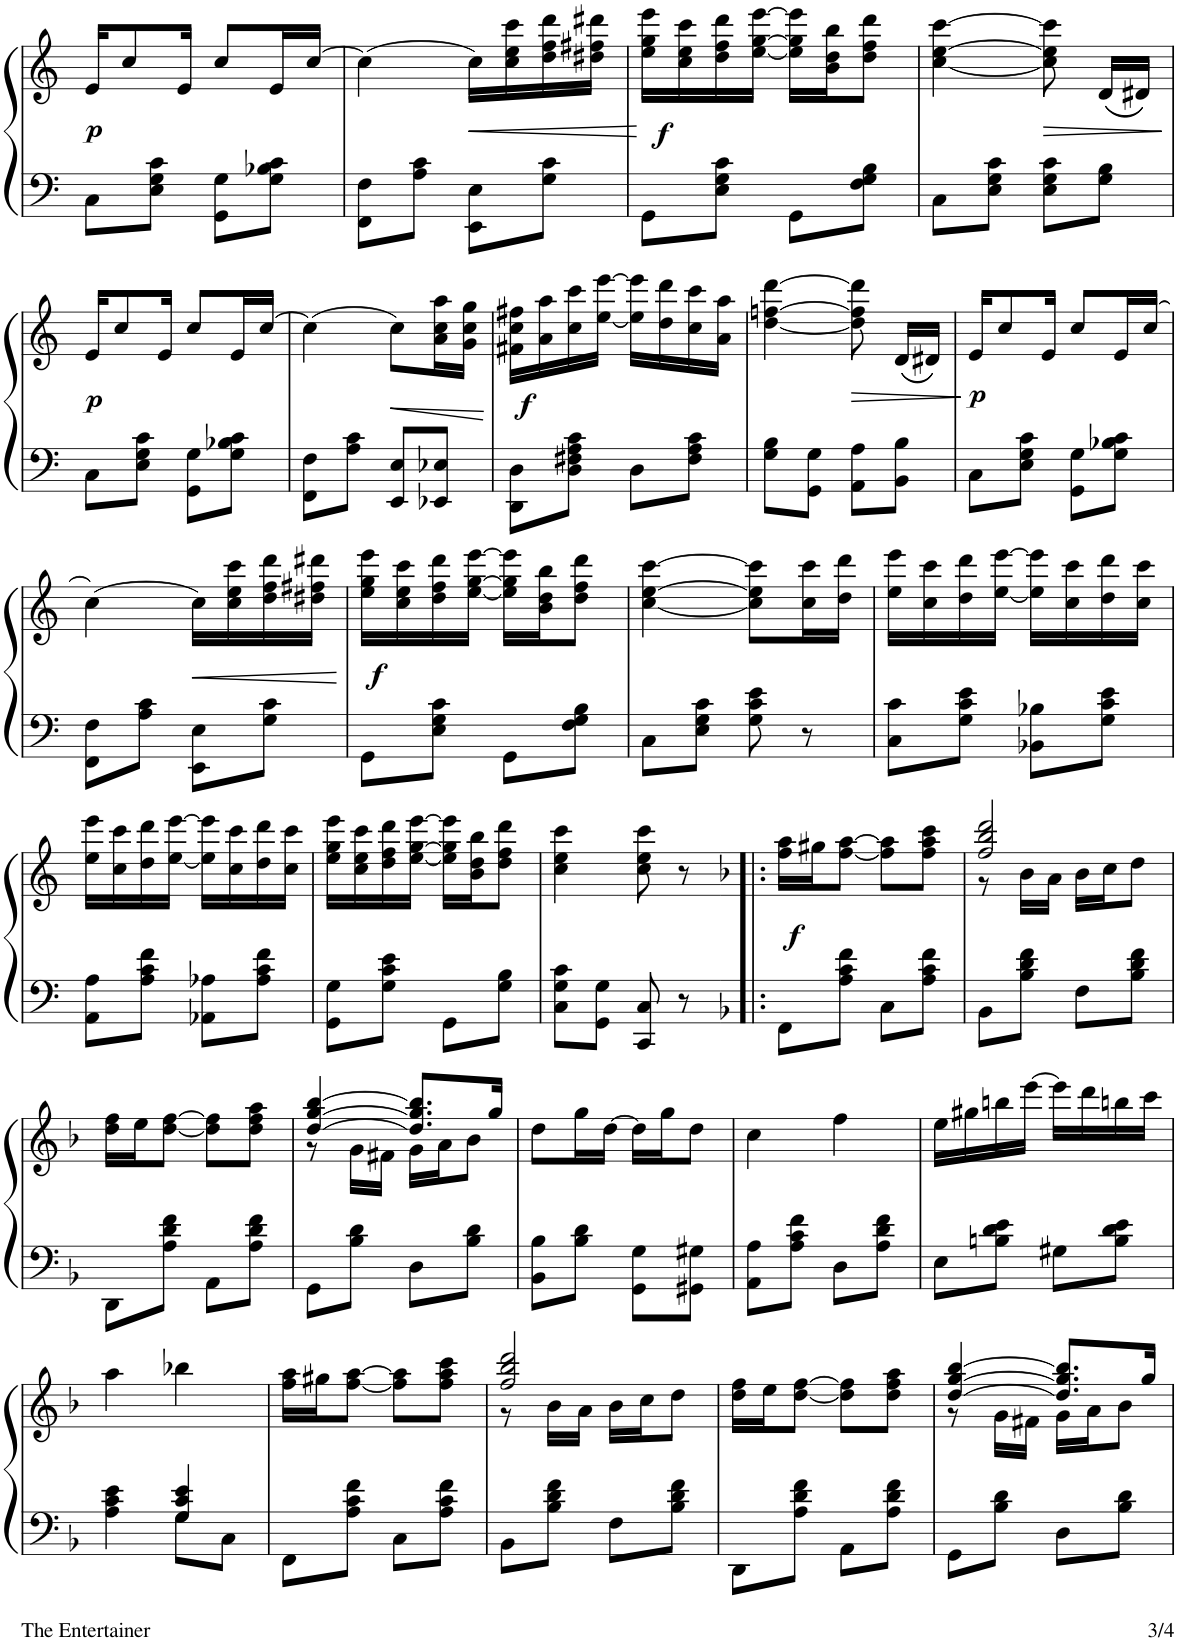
**kern	**kern	**dynam
*part1	*part1	*part1
*staff2	*staff1	*staff1/2
*I"Piano	*	*
*I'Pno	*	*
!!LO:PB:g=z
*clefF4	*clefG2	*
*k[]	*k[]	*
*M2/4	*M2/4	*
=39	=39	=39
!	!	!LO:DY:b
8C\L	16e/KL	p
.	8cc/	.
8E\ 8G\ 8c\J	.	.
.	16e/Jk	.
8GG\ 8G\L	8cc/L	.
8G\ 8B-X\ 8c\J	16e/L	.
.	[16cc/JJ	.
=40	=40	=40
8FF\ 8F\L	4cc\_	.
8A\ 8c\J	.	.
!	!	!LO:HP:b
8EE\ 8E\L	16cc\LL]	<
.	16cc\ 16ee\ 16ccc\	.
8G\ 8c\J	16dd\ 16ff\ 16ddd\	.
.	16dd#X\ 16ff#X\ 16ddd#X\JJ	.
=41	=41	=41
!	!	!LO:DY:b
8GG\L	16ee\ 16gg\ 16eee\LL	f
.	16cc\ 16ee\ 16ccc\	[
8E\ 8G\ 8c\J	16dd\ 16ff\ 16ddd\	.
.	[16ee\ [16gg\ [16eee\JJ	.
8GG\L	16ee\] 16gg\] 16eee\]LL	.
.	16b\ 16dd\ 16bb\J	.
8F\ 8G\ 8B\J	8dd\ 8ff\ 8ddd\J	.
=42	=42	=42
8C\L	[4cc\ [4ee\ [4ccc\	.
8E\ 8G\ 8c\J	.	.
!	!	!LO:HP:b
8E\ 8G\ 8c\L	8cc\] 8ee\] 8ccc\]	>
8G\ 8B\J	(16d/LL	.
.	16d#X/JJ)	.
.	.	]
!!LO:LB:g=z
=43	=43	=43
!	!	!LO:DY:b
8C\L	16e/KL	p
.	8cc/	.
8E\ 8G\ 8c\J	.	.
.	16e/Jk	.
8GG\ 8G\L	8cc/L	.
8G\ 8B-X\ 8c\J	16e/L	.
.	[16cc/JJ	.
=44	=44	=44
8FF\ 8F\L	4cc\_	.
8A\ 8c\J	.	.
!	!	!LO:HP:b
8EE/ 8E/L	8cc\L]	<
8EE-X/ 8E-X/J	16a\ 16cc\ 16aa\L	.
.	16g\ 16cc\ 16gg\JJ	.
.	.	[
=45	=45	=45
!	!	!LO:DY:b
8DD\ 8D\L	16f#X\ 16cc\ 16ff#X\LL	f
.	16a\ 16aa\	.
8D\ 8F#X\ 8A\ 8c\J	16cc\ 16ccc\	.
.	[16ee\ [16eee\JJ	.
8D\L	16ee\] 16eee\]LL	.
.	16dd\ 16ddd\	.
8F#\ 8A\ 8c\J	16cc\ 16ccc\	.
.	16a\ 16aa\JJ	.
=46	=46	=46
8G\ 8B\L	[4dd\ [4ffn\ [4ddd\	.
8GG\ 8G\J	.	.
!	!	!LO:HP:b
8AA\ 8A\L	8dd\] 8ff\] 8ddd\]	>
8BB\ 8B\J	(16d/LL	.
.	16d#X/JJ)	.
.	.	]
=47	=47	=47
!	!	!LO:DY:b
8C\L	16e/KL	p
.	8cc/	.
8E\ 8G\ 8c\J	.	.
.	16e/Jk	.
8GG\ 8G\L	8cc/L	.
8G\ 8B-X\ 8c\J	16e/L	.
.	[16cc/JJ	.
!!LO:LB:g=z
=48	=48	=48
8FF\ 8F\L	4cc\_	.
8A\ 8c\J	.	.
!	!	!LO:HP:b
8EE\ 8E\L	16cc\LL]	<
.	16cc\ 16ee\ 16ccc\	.
8G\ 8c\J	16dd\ 16ff\ 16ddd\	.
.	16dd#X\ 16ff#X\ 16ddd#X\JJ	.
.	.	[
=49	=49	=49
!	!	!LO:DY:b
8GG\L	16ee\ 16gg\ 16eee\LL	f
.	16cc\ 16ee\ 16ccc\	.
8E\ 8G\ 8c\J	16dd\ 16ff\ 16ddd\	.
.	[16ee\ [16gg\ [16eee\JJ	.
8GG\L	16ee\] 16gg\] 16eee\]LL	.
.	16b\ 16dd\ 16bb\J	.
8F\ 8G\ 8B\J	8dd\ 8ff\ 8ddd\J	.
=50	=50	=50
8C\L	[4cc\ [4ee\ [4ccc\	.
8E\ 8G\ 8c\J	.	.
8G\ 8c\ 8e\	8cc\] 8ee\] 8ccc\]L	.
8r	16cc\ 16ccc\L	.
.	16dd\ 16ddd\JJ	.
=51	=51	=51
8C\ 8c\L	16ee\ 16eee\LL	.
.	16cc\ 16ccc\	.
8G\ 8c\ 8e\J	16dd\ 16ddd\	.
.	[16ee\ [16eee\JJ	.
8BB-X\ 8B-X\L	16ee\] 16eee\]LL	.
.	16cc\ 16ccc\	.
8G\ 8c\ 8e\J	16dd\ 16ddd\	.
.	16cc\ 16ccc\JJ	.
!!LO:LB:g=z
=52	=52	=52
8AA\ 8A\L	16ee\ 16eee\LL	.
.	16cc\ 16ccc\	.
8A\ 8c\ 8f\J	16dd\ 16ddd\	.
.	[16ee\ [16eee\JJ	.
8AA-X\ 8A-X\L	16ee\] 16eee\]LL	.
.	16cc\ 16ccc\	.
8A-\ 8c\ 8f\J	16dd\ 16ddd\	.
.	16cc\ 16ccc\JJ	.
=53	=53	=53
8GG\ 8G\L	16ee\ 16gg\ 16eee\LL	.
.	16cc\ 16ee\ 16ccc\	.
8G\ 8c\ 8e\J	16dd\ 16ff\ 16ddd\	.
.	[16ee\ [16gg\ [16eee\JJ	.
8GG\L	16ee\] 16gg\] 16eee\]LL	.
.	16b\ 16dd\ 16bb\J	.
8G\ 8B\J	8dd\ 8ff\ 8ddd\J	.
=54	=54	=54
8C\ 8G\ 8c\L	4cc\ 4ee\ 4ccc\	.
8GG\ 8G\J	.	.
8CC/ 8C/	8cc\ 8ee\ 8ccc\	.
8r	8r	.
=55!|:	=55!|:	=55!|:
*k[b-]	*k[b-]	*
!	!	!LO:DY:b
8FF\L	16ff\ 16aa\LL	f
.	16gg#X\J	.
8A\ 8c\ 8f\J	[8ff\ [8aa\J	.
8C\L	8ff\] 8aa\]L	.
8A\ 8c\ 8f\J	8ff\ 8aa\ 8ccc\J	.
=56	=56	=56
*	*^	*
8BB-\L	2ff/ 2bb-/ 2ddd/	8r	.
8B-\ 8d\ 8f\J	.	16b-\LL	.
.	.	16a\JJ	.
8F\L	.	16b-\LL	.
.	.	16cc\J	.
8B-\ 8d\ 8f\J	.	8dd\J	.
*	*v	*v	*
!!LO:LB:g=z
=57	=57	=57
8DD\L	16dd\ 16ff\LL	.
.	16ee\J	.
8A\ 8d\ 8f\J	[8dd\ [8ff\J	.
8AA\L	8dd\] 8ff\]L	.
8A\ 8d\ 8f\J	8dd\ 8ff\ 8aa\J	.
=58	=58	=58
*	*^	*
8GG\L	[4dd/ [4gg/ [4bb-/	8r	.
8B-\ 8d\J	.	16g\LL	.
.	.	16f#X\JJ	.
8D\L	8.dd/] 8.gg/] 8.bb-/]L	16g\LL	.
.	.	16a\J	.
8B-\ 8d\J	.	8b-\J	.
.	16gg/Jk	.	.
*	*v	*v	*
=59	=59	=59
8BB-\ 8B-\L	8dd\L	.
8B-\ 8d\J	16gg\L	.
.	[16dd\JJ	.
8GG\ 8G\L	16dd\LL]	.
.	16gg\J	.
8GG#X\ 8G#X\J	8dd\J	.
=60	=60	=60
8AA\ 8A\L	4cc\	.
8A\ 8c\ 8f\J	.	.
8D\L	4ff\	.
8A\ 8d\ 8f\J	.	.
=61	=61	=61
8E\L	16ee\LL	.
.	16gg#X\	.
8Bn\ 8d\ 8e\J	16bbn\	.
.	[16eee\JJ	.
8G#X\L	16eee\LL]	.
.	16ddd\	.
8B\ 8d\ 8e\J	16bbn\	.
.	16ccc\JJ	.
!!LO:LB:g=z
=62	=62	=62
*^	*	*
4A\ 4c\ 4e\	4ryy	4aa\	.
8G\L	4G/ 4c/ 4e/	4bb-X\	.
8C\J	.	.	.
*v	*v	*	*
=63	=63	=63
8FF\L	16ff\ 16aa\LL	.
.	16gg#X\J	.
8A\ 8c\ 8f\J	[8ff\ [8aa\J	.
8C\L	8ff\] 8aa\]L	.
8A\ 8c\ 8f\J	8ff\ 8aa\ 8ccc\J	.
=64	=64	=64
*	*^	*
8BB-\L	2ff/ 2bb-/ 2ddd/	8r	.
8B-\ 8d\ 8f\J	.	16b-\LL	.
.	.	16a\JJ	.
8F\L	.	16b-\LL	.
.	.	16cc\J	.
8B-\ 8d\ 8f\J	.	8dd\J	.
*	*v	*v	*
=65	=65	=65
8DD\L	16dd\ 16ff\LL	.
.	16ee\J	.
8A\ 8d\ 8f\J	[8dd\ [8ff\J	.
8AA\L	8dd\] 8ff\]L	.
8A\ 8d\ 8f\J	8dd\ 8ff\ 8aa\J	.
=66	=66	=66
*	*^	*
8GG\L	[4dd/ [4gg/ [4bb-/	8r	.
8B-\ 8d\J	.	16g\LL	.
.	.	16f#X\JJ	.
8D\L	8.dd/] 8.gg/] 8.bb-/]L	16g\LL	.
.	.	16a\J	.
8B-\ 8d\J	.	8b-\J	.
.	16gg/Jk	.	.
*	*v	*v	*
=	=	=
*-	*-	*-
